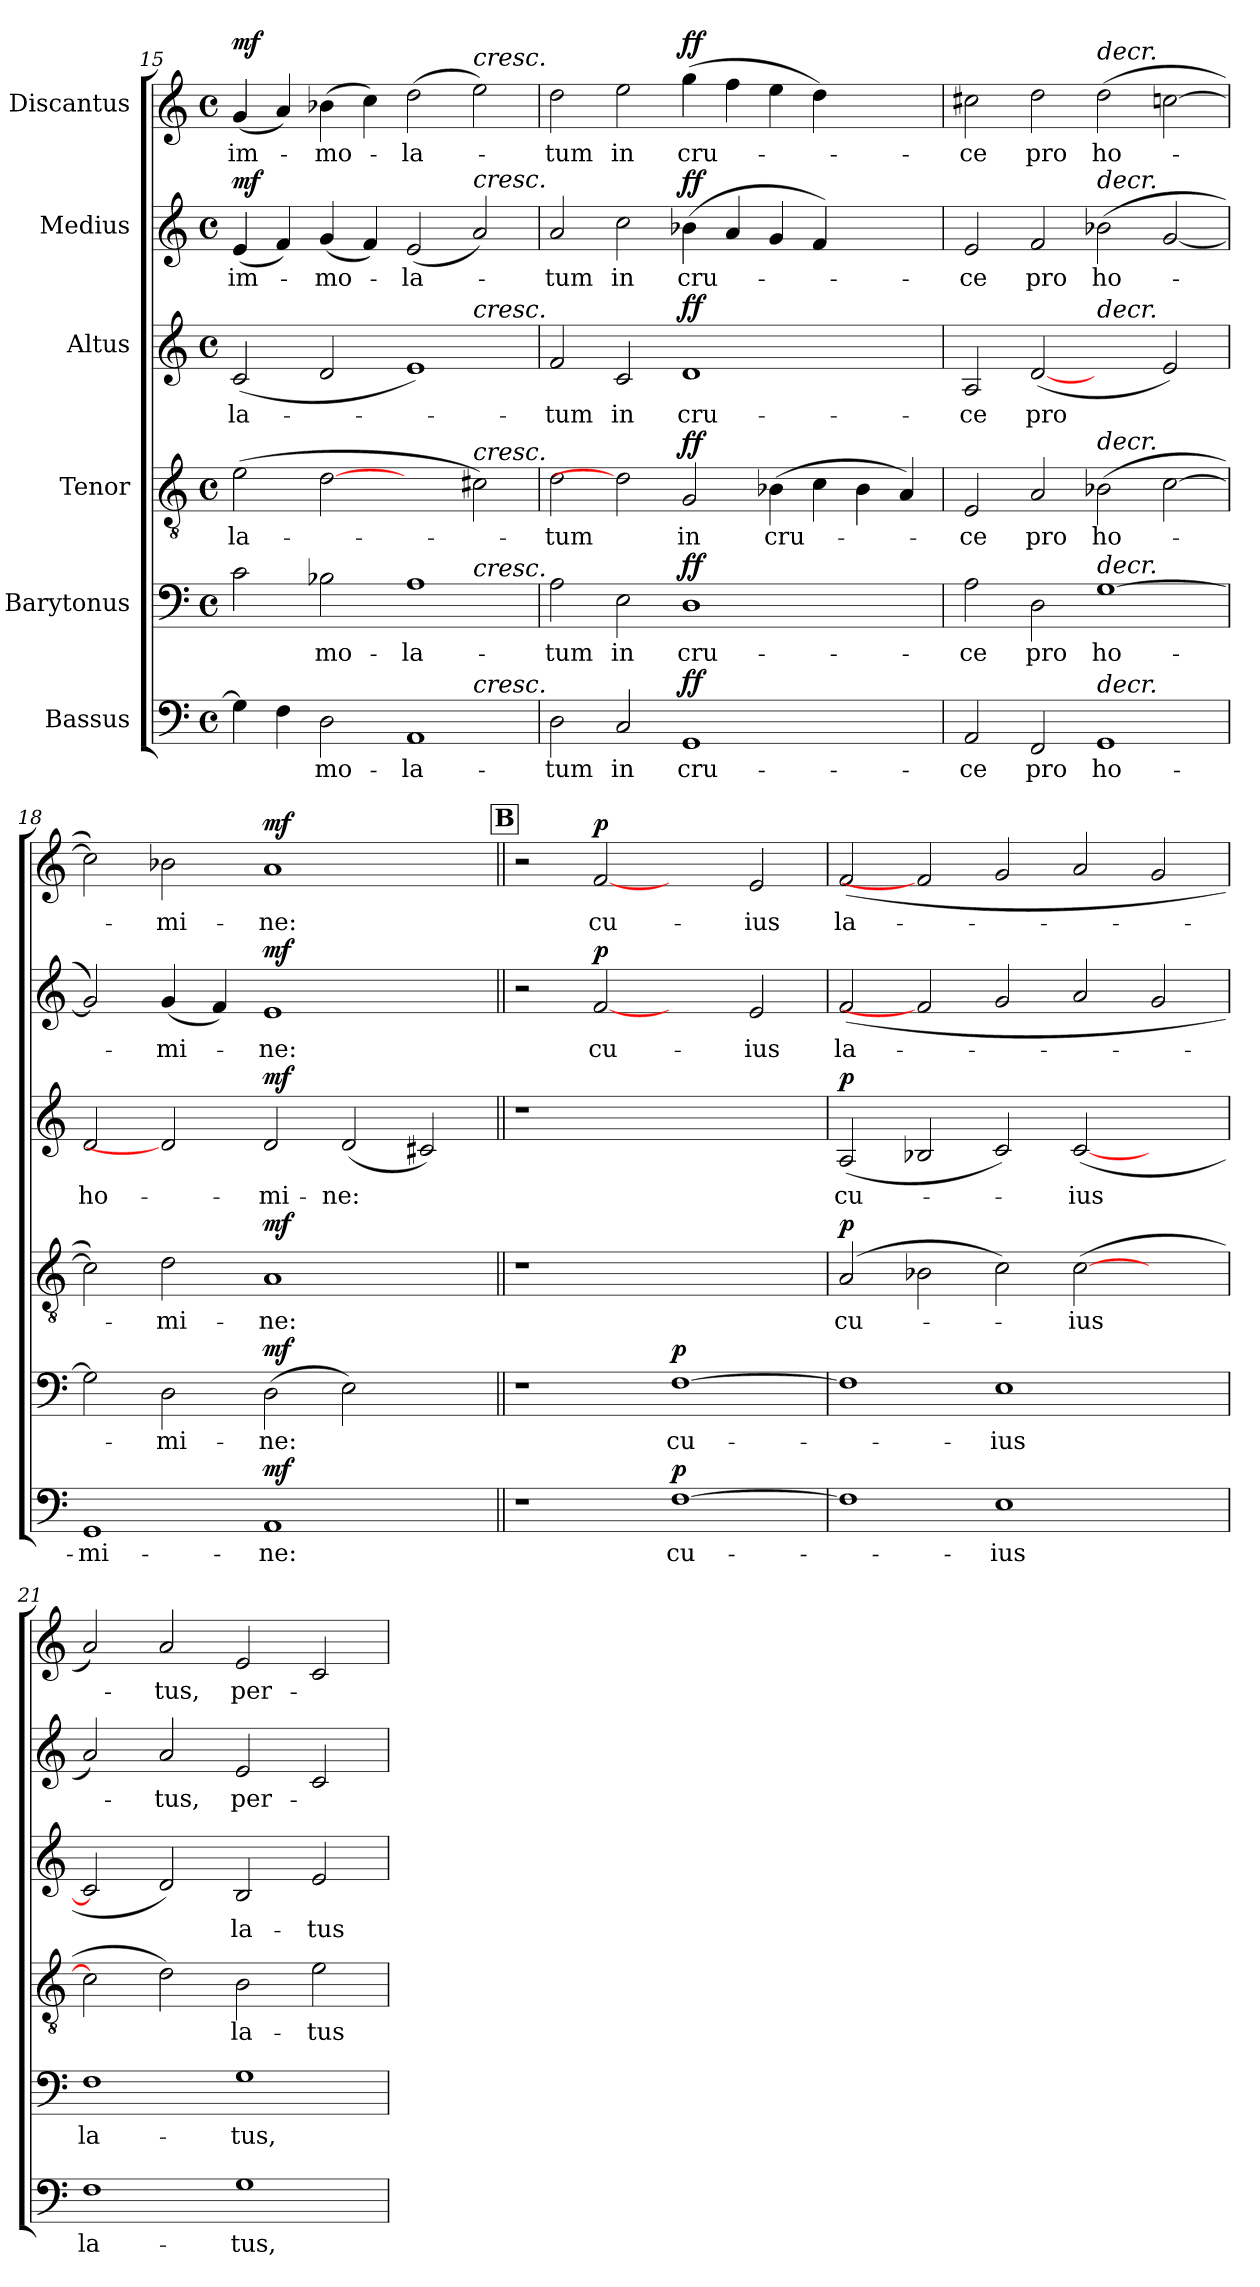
**kern	**text	**dynam	**kern	**text	**dynam	**kern	**text	**dynam	**kern	**text	**dynam	**kern	**text	**dynam	**kern	**text	**dynam
*part6	*part6	*part6	*part5	*part5	*part5	*part4	*part4	*part4	*part3	*part3	*part3	*part2	*part2	*part2	*part1	*part1	*part1
*staff6	*staff6	*staff6	*staff5	*staff5	*staff5	*staff4	*staff4	*staff4	*staff3	*staff3	*staff3	*staff2	*staff2	*staff2	*staff1	*staff1	*staff1
*I"Bassus	*	*	*I"Barytonus	*	*	*I"Tenor	*	*	*I"Altus	*	*	*I"Medius	*	*	*I"Discantus	*	*
*clefF4	*	*	*clefF4	*	*	*clefGv2	*	*	*clefG2	*	*	*clefG2	*	*	*clefG2	*	*
*k[]	*	*	*k[]	*	*	*k[]	*	*	*k[]	*	*	*k[]	*	*	*k[]	*	*
*C:	*	*	*C:	*	*	*C:	*	*	*C:	*	*	*C:	*	*	*C:	*	*
*M4/4	*	*	*M4/4	*	*	*M4/4	*	*	*M4/4	*	*	*M4/4	*	*	*M4/4	*	*
*met(c)	*	*	*met(c)	*	*	*met(c)	*	*	*met(c)	*	*	*met(c)	*	*	*met(c)	*	*
=15	=15	=15	=15	=15	=15	=15	=15	=15	=15	=15	=15	=15	=15	=15	=15	=15	=15
!	!	!	!	!	!	!	!LO:LY:b	!	!	!LO:LY:b	!	!	!LO:LY:b	!LO:DY:a	!	!LO:LY:b	!LO:DY:a
*^	*	*	*^	*	*	*	*	*	*^	*	*	*	*	*	*	*	*
4G\]	1.ryy	.	.	2c\	1.ryy	.	.	(>2e\	-la-	.	(<2c/	1.ryy	-la-	.	(<4e/	im-	mf	(<4g/	im-	mf
4F\	.	.	.	.	.	.	.	.	.	.	.	.	.	.	4f/)	.	.	4a/)	.	.
!	!	!LO:LY:b	!	!	!	!LO:LY:b	!	!	!	!	!	!	!	!	!	!LO:LY:b	!	!	!LO:LY:b	!
2D\	.	-mo-	.	2B-X\	.	-mo-	.	[2d	.	.	2d/	.	.	.	(<4g/	-mo-	.	(>4b-X\	-mo-	.
.	.	.	.	.	.	.	.	.	.	.	.	.	.	.	4f/)	.	.	4cc\)	.	.
!	!	!LO:LY:b	!	!	!	!LO:LY:b	!	!	!	!	!	!	!	!	!	!LO:LY:b	!	!	!LO:LY:b	!
1AA	.	-la-	.	1A	.	-la-	.	2ryy	.	.	1e)	.	.	.	(<2e/	-la-	.	(>2dd\	-la-	.
!	!	!	!	!	!	!	!	!	!	!	!	!	!	!	!	!	!	!LO:TX:a:i:t=cresc.	!	!
!	!	!	!	!	!	!	!	!	!	!	!	!	!	!	!LO:TX:a:i:t=cresc.	!	!	!	!	!
!	!	!	!	!	!	!	!	!	!	!	!	!LO:TX:a:i:t=cresc.	!	!	!	!	!	!	!	!
!	!	!	!	!	!	!	!	!LO:TX:a:i:t=cresc.	!	!	!	!	!	!	!	!	!	!	!	!
!	!	!	!	!	!LO:TX:a:i:t=cresc.	!	!	!	!	!	!	!	!	!	!	!	!	!	!	!
!	!LO:TX:a:i:t=cresc.	!	!	!	!	!	!	!	!	!	!	!	!	!	!	!	!	!	!	!
.	2ryy	.	.	.	2ryy	.	.	2c#X\)	.	.	.	2ryy	.	.	2a/)	.	.	2ee\)	.	.
=16	=16	=16	=16	=16	=16	=16	=16	=16	=16	=16	=16	=16	=16	=16	=16	=16	=16	=16	=16	=16
!	!	!LO:LY:b	!	!	!	!LO:LY:b	!	!	!LO:LY:b	!	!	!	!LO:LY:b	!	!	!LO:LY:b	!	!	!LO:LY:b	!
*v	*v	*	*	*	*	*	*	*	*	*	*v	*v	*	*	*	*	*	*	*	*
*	*	*	*v	*v	*	*	*	*	*	*	*	*	*	*	*	*	*	*
2D\	-tum	.	2A\	-tum	.	2d\	-tum	.	2f/	-tum	.	2a/	-tum	.	2dd\	-tum	.
!	!LO:LY:b	!	!	!LO:LY:b	!	!	!	!	!	!LO:LY:b	!	!	!LO:LY:b	!	!	!LO:LY:b	!
2C/	in	.	2E\	in	.	2d]	.	.	2c/	in	.	2cc\	in	.	2ee\	in	.
!	!LO:LY:b	!LO:DY:a	!	!LO:LY:b	!LO:DY:a	!	!LO:LY:b	!LO:DY:a	!	!LO:LY:b	!LO:DY:a	!	!LO:LY:b	!LO:DY:a	!	!LO:LY:b	!LO:DY:a
1GG	cru-	ff	1D	cru-	ff	2G/	in	ff	1d	cru-	ff	(>4b-X\	cru-	ff	(>4gg\	cru-	ff
.	.	.	.	.	.	.	.	.	.	.	.	4a/	.	.	4ff\	.	.
!	!	!	!	!	!	!	!LO:LY:b	!	!	!	!	!	!	!	!	!	!
.	.	.	.	.	.	(>4B-X\	cru-	.	.	.	.	4g/	.	.	4ee\	.	.
.	.	.	.	.	.	4c\	.	.	.	.	.	4f/)	.	.	4dd\)	.	.
2ryy	.	.	2ryy	.	.	4B-\	.	.	2ryy	.	.	2ryy	.	.	2ryy	.	.
.	.	.	.	.	.	4A/)	.	.	.	.	.	.	.	.	.	.	.
!!LO:PB:g=z
=17	=17	=17	=17	=17	=17	=17	=17	=17	=17	=17	=17	=17	=17	=17	=17	=17	=17
!	!LO:LY:b	!	!	!LO:LY:b	!	!	!LO:LY:b	!	!	!LO:LY:b	!	!	!LO:LY:b	!	!	!LO:LY:b	!
2AA/	-ce	.	2A\	-ce	.	2E/	-ce	.	2A/	-ce	.	2e/	-ce	.	2cc#X\	-ce	.
!	!LO:LY:b	!	!	!LO:LY:b	!	!	!LO:LY:b	!	!	!LO:LY:b	!	!	!LO:LY:b	!	!	!LO:LY:b	!
2FF/	pro	.	2D\	pro	.	2A/	pro	.	(<[2d	pro	.	2f/	pro	.	2dd\	pro	.
!	!	!	!	!	!	!	!	!	!	!	!	!	!	!	!LO:TX:a:i:t=decr.	!	!
!	!	!	!	!	!	!	!	!	!	!	!	!LO:TX:a:i:t=decr.	!	!	!	!	!
!	!	!	!	!	!	!	!	!	!LO:TX:a:i:t=decr.	!	!	!	!	!	!	!	!
!	!	!	!	!	!	!LO:TX:a:i:t=decr.	!	!	!	!	!	!	!	!	!	!	!
!	!	!	!LO:TX:a:i:t=decr.	!	!	!	!	!	!	!	!	!	!	!	!	!	!
!LO:TX:a:i:t=decr.	!	!	!	!	!	!	!	!	!	!	!	!	!	!	!	!	!
!	!LO:LY:b	!	!	!LO:LY:b	!	!	!LO:LY:b	!	!	!	!	!	!LO:LY:b	!	!	!LO:LY:b	!
1GG	ho-	.	[1G	ho-	.	(>2B-X\	ho-	.	2ryy	.	.	(>2b-X\	ho-	.	(>2dd\	ho-	.
.	.	.	.	.	.	[2c\	.	.	2e/)	.	.	[2g/	.	.	[2ccn\	.	.
=18	=18	=18	=18	=18	=18	=18	=18	=18	=18	=18	=18	=18	=18	=18	=18	=18	=18
!	!LO:LY:b	!	!	!	!	!	!	!	!	!LO:LY:b	!	!	!	!	!	!	!
1GG	-mi-	.	2G\]	.	.	2c\])	.	.	2d/	ho-	.	2g/])	.	.	2cc\])	.	.
!	!	!	!	!LO:LY:b	!	!	!LO:LY:b	!	!	!	!	!	!LO:LY:b	!	!	!LO:LY:b	!
.	.	.	2D\	-mi-	.	2d\	-mi-	.	2d]	.	.	(<4g/	-mi-	.	2b-X\	-mi-	.
.	.	.	.	.	.	.	.	.	.	.	.	4f/)	.	.	.	.	.
!	!LO:LY:b	!LO:DY:a	!	!LO:LY:b	!LO:DY:a	!	!LO:LY:b	!LO:DY:a	!	!LO:LY:b	!LO:DY:a	!	!LO:LY:b	!LO:DY:a	!	!LO:LY:b	!LO:DY:a
1AA	-ne:	mf	(>2D\	-ne:	mf	1A	-ne:	mf	2d/	-mi-	mf	1e	-ne:	mf	1a	-ne:	mf
!	!	!	!	!	!	!	!	!	!	!LO:LY:b	!	!	!	!	!	!	!
.	.	.	2E\)	.	.	.	.	.	(<2d/	-ne:	.	.	.	.	.	.	.
2ryy	.	.	2ryy	.	.	2ryy	.	.	2c#X/)	.	.	2ryy	.	.	2ryy	.	.
!!LO:REH:place=s1:a:B:fs=9.3:t=B
=19||	=19||	=19||	=19||	=19||	=19||	=19||	=19||	=19||	=19||	=19||	=19||	=19||	=19||	=19||	=19||	=19||	=19||
1r	.	.	1r	.	.	1r	.	.	1r	.	.	2r	.	.	2r	.	.
!	!	!	!	!	!	!	!	!	!	!	!	!	!LO:LY:b	!LO:DY:a	!	!LO:LY:b	!LO:DY:a
.	.	.	.	.	.	.	.	.	.	.	.	[2f	cu-	p	[2f	cu-	p
!	!LO:LY:b	!LO:DY:a	!	!LO:LY:b	!LO:DY:a	!	!	!	!	!	!	!	!	!	!	!	!
[1F	cu-	p	[1F	cu-	p	1ryy	.	.	1ryy	.	.	2ryy	.	.	2ryy	.	.
!	!	!	!	!	!	!	!	!	!	!	!	!	!LO:LY:b	!	!	!LO:LY:b	!
.	.	.	.	.	.	.	.	.	.	.	.	2e/	-ius	.	2e/	-ius	.
=20	=20	=20	=20	=20	=20	=20	=20	=20	=20	=20	=20	=20	=20	=20	=20	=20	=20
!	!	!	!	!	!	!	!LO:LY:b	!LO:DY:a	!	!LO:LY:b	!LO:DY:a	!	!LO:LY:b	!	!	!LO:LY:b	!
1F]	.	.	1F]	.	.	(>2A/	cu-	p	(<2A/	cu-	p	(<2f/	la-	.	(<2f/	la-	.
.	.	.	.	.	.	2B-X\	.	.	2B-X/	.	.	2f]	.	.	2f]	.	.
!	!LO:LY:b	!	!	!LO:LY:b	!	!	!	!	!	!	!	!	!	!	!	!	!
1E	-ius	.	1E	-ius	.	2c\)	.	.	2c/)	.	.	2g/	.	.	2g/	.	.
!	!	!	!	!	!	!	!LO:LY:b	!	!	!LO:LY:b	!	!	!	!	!	!	!
.	.	.	.	.	.	(>[2c\	-ius	.	(<[2c/	-ius	.	2a/	.	.	2a/	.	.
2ryy	.	.	2ryy	.	.	2ryy	.	.	2ryy	.	.	2g/	.	.	2g/	.	.
=21	=21	=21	=21	=21	=21	=21	=21	=21	=21	=21	=21	=21	=21	=21	=21	=21	=21
!	!LO:LY:b	!	!	!LO:LY:b	!	!	!	!	!	!	!	!	!	!	!	!	!
1F	la-	.	1F	la-	.	2c\]	.	.	2c/]	.	.	2a/)	.	.	2a/)	.	.
!	!	!	!	!	!	!	!	!	!	!	!	!	!LO:LY:b	!	!	!LO:LY:b	!
.	.	.	.	.	.	2d\)	.	.	2d/)	.	.	2a/	-tus,	.	2a/	-tus,	.
!	!LO:LY:b	!	!	!LO:LY:b	!	!	!LO:LY:b	!	!	!LO:LY:b	!	!	!LO:LY:b	!	!	!LO:LY:b	!
1G	-tus,	.	1G	-tus,	.	2B\	la-	.	2B/	la-	.	2e/	per-	.	2e/	per-	.
!	!	!	!	!	!	!	!LO:LY:b	!	!	!LO:LY:b	!	!	!	!	!	!	!
.	.	.	.	.	.	2e\	-tus	.	2e/	-tus	.	2c/	.	.	2c/	.	.
=	=	=	=	=	=	=	=	=	=	=	=	=	=	=	=	=	=
*-	*-	*-	*-	*-	*-	*-	*-	*-	*-	*-	*-	*-	*-	*-	*-	*-	*-
